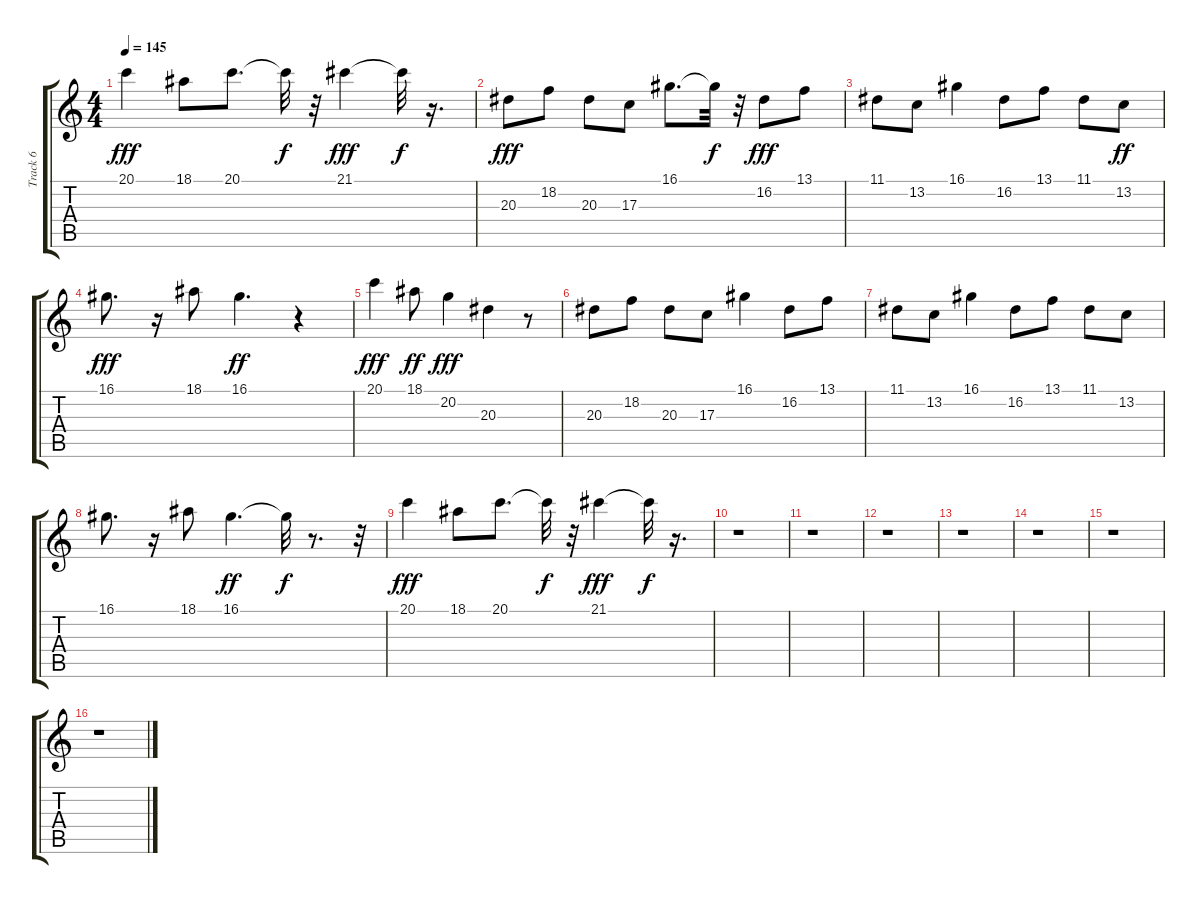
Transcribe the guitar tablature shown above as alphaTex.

\track ("Track 6" "Track 6") {instrument electricpiano2}
\staff {score tabs}
\tuning (E4 B3 G3 D3 A2 E2) {hide}
\ts (4 4)
\tempo 145
\clef g2
\ks c
20.1.4{dy fff} 18.1.8 20.1.8{d} 20.1{t}.32{dy f} r.32 21.1.4{dy fff} 21.1{t}.32{dy f} r.16{d} |
20.3.8{dy fff} 18.2.8 20.3.8 17.3.8 16.1.8{d} 16.1{t}.32{dy f} r.32 16.2.8{dy fff} 13.1.8 |
11.1.8 13.2.8 16.1.4 16.2.8 13.1.8 11.1.8 13.2.8{dy ff} |
16.1.8{d dy fff} r.16 18.1.8 16.1.4{d dy ff} r.4 |
20.1.4{dy fff} 18.1.8{dy ff} 20.2.4{dy fff} 20.3.4 r.8 |
20.3.8 18.2.8 20.3.8 17.3.8 16.1.4 16.2.8 13.1.8 |
11.1.8 13.2.8 16.1.4 16.2.8 13.1.8 11.1.8 13.2.8 |
16.1.8{d} r.16 18.1.8 16.1.4{d dy ff} 16.1{t}.32{dy f} r.8{d} r.32 |
20.1.4{dy fff} 18.1.8 20.1.8{d} 20.1{t}.32{dy f} r.32 21.1.4{dy fff} 21.1{t}.32{dy f} r.16{d} |
r.1 |
r.1 |
r.1 |
r.1 |
r.1 |
r.1 |
r.1
